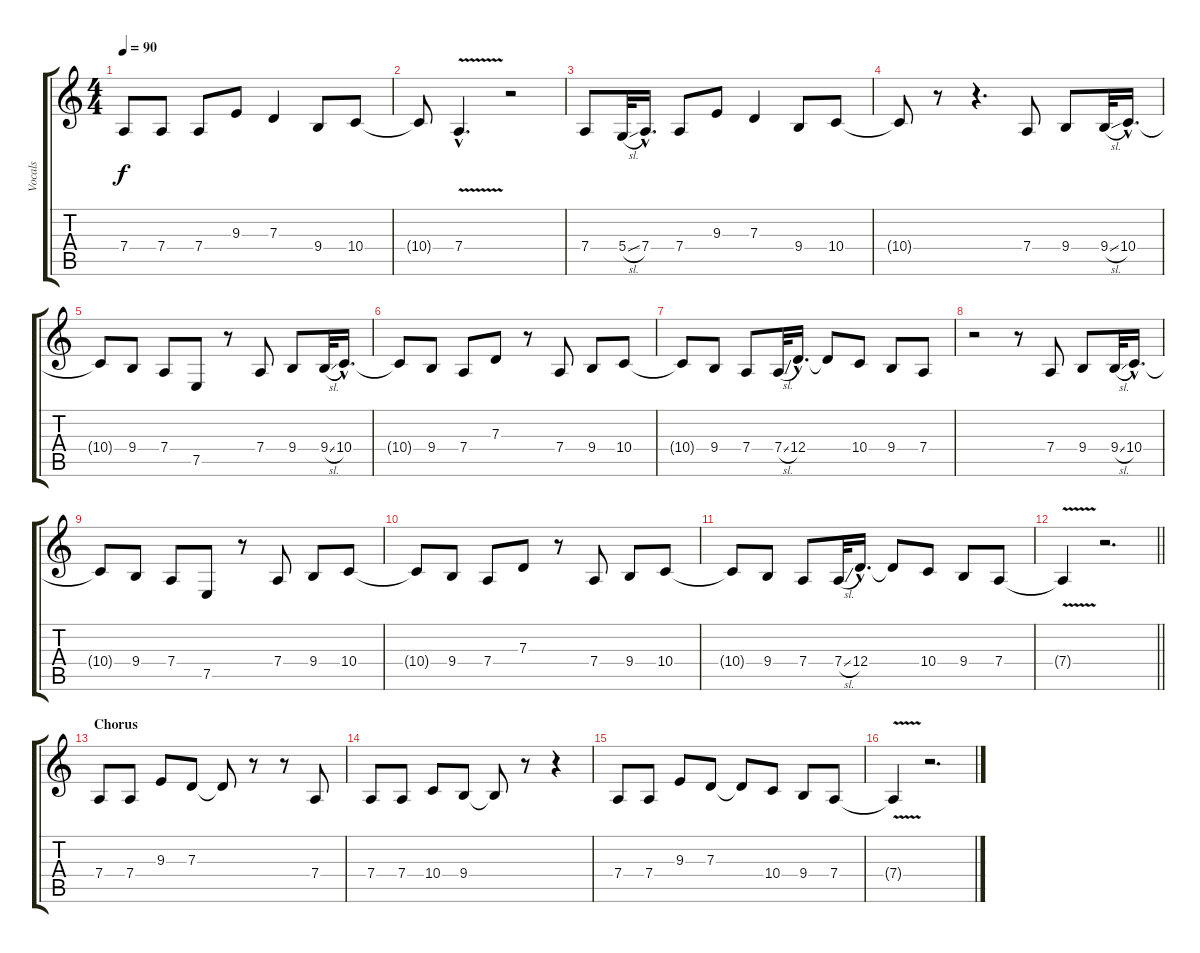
\track ("Vocals" "Vocals") {instrument lead6voice}
\staff {score tabs}
\tuning (E4 B3 G3 D3 A2 E2) {hide}
\ts (4 4)
\tempo 90
\clef g2
\ks aminor
7.4.8{dy f} 7.4.8 7.4.8 9.3.8 7.3.4 9.4.8 10.4.8 |
10.4{t}.8 7.4{v hac}.4{d} r.2 |
7.4.8 5.4{sl}.32 7.4{hac}.16{d} 7.4.8 9.3.8 7.3.4 9.4.8 10.4.8 |
10.4{t}.8 r.8 r.4{d} 7.4.8 9.4.8 9.4{sl}.32 10.4{hac}.16{d} |
10.4{t}.8 9.4.8 7.4.8 7.5.8 r.8 7.4.8 9.4.8 9.4{sl}.32 10.4{hac}.16{d} |
10.4{t}.8 9.4.8 7.4.8 7.3.8 r.8 7.4.8 9.4.8 10.4.8 |
10.4{t}.8 9.4.8 7.4.8 7.4{sl}.32 12.4{hac}.16{d} 12.4{t}.8 10.4.8 9.4.8 7.4.8 |
r.2 r.8 7.4.8 9.4.8 9.4{sl}.32 10.4{hac}.16{d} |
10.4{t}.8 9.4.8 7.4.8 7.5.8 r.8 7.4.8 9.4.8 10.4.8 |
10.4{t}.8 9.4.8 7.4.8 7.3.8 r.8 7.4.8 9.4.8 10.4.8 |
10.4{t}.8 9.4.8 7.4.8 7.4{sl}.32 12.4{hac}.16{d} 12.4{t}.8 10.4.8 9.4.8 7.4.8 |
\barLineRight lightlight
7.4{v t}.4 r.2{d} |
\section ("" "Chorus")
7.4.8 7.4.8 9.3.8 7.3.8 7.3{t}.8 r.8 r.8 7.4.8 |
7.4.8 7.4.8 10.4.8 9.4.8 9.4{t}.8 r.8 r.4 |
7.4.8 7.4.8 9.3.8 7.3.8 7.3{t}.8 10.4.8 9.4.8 7.4.8 |
7.4{v t}.4 r.2{d}
